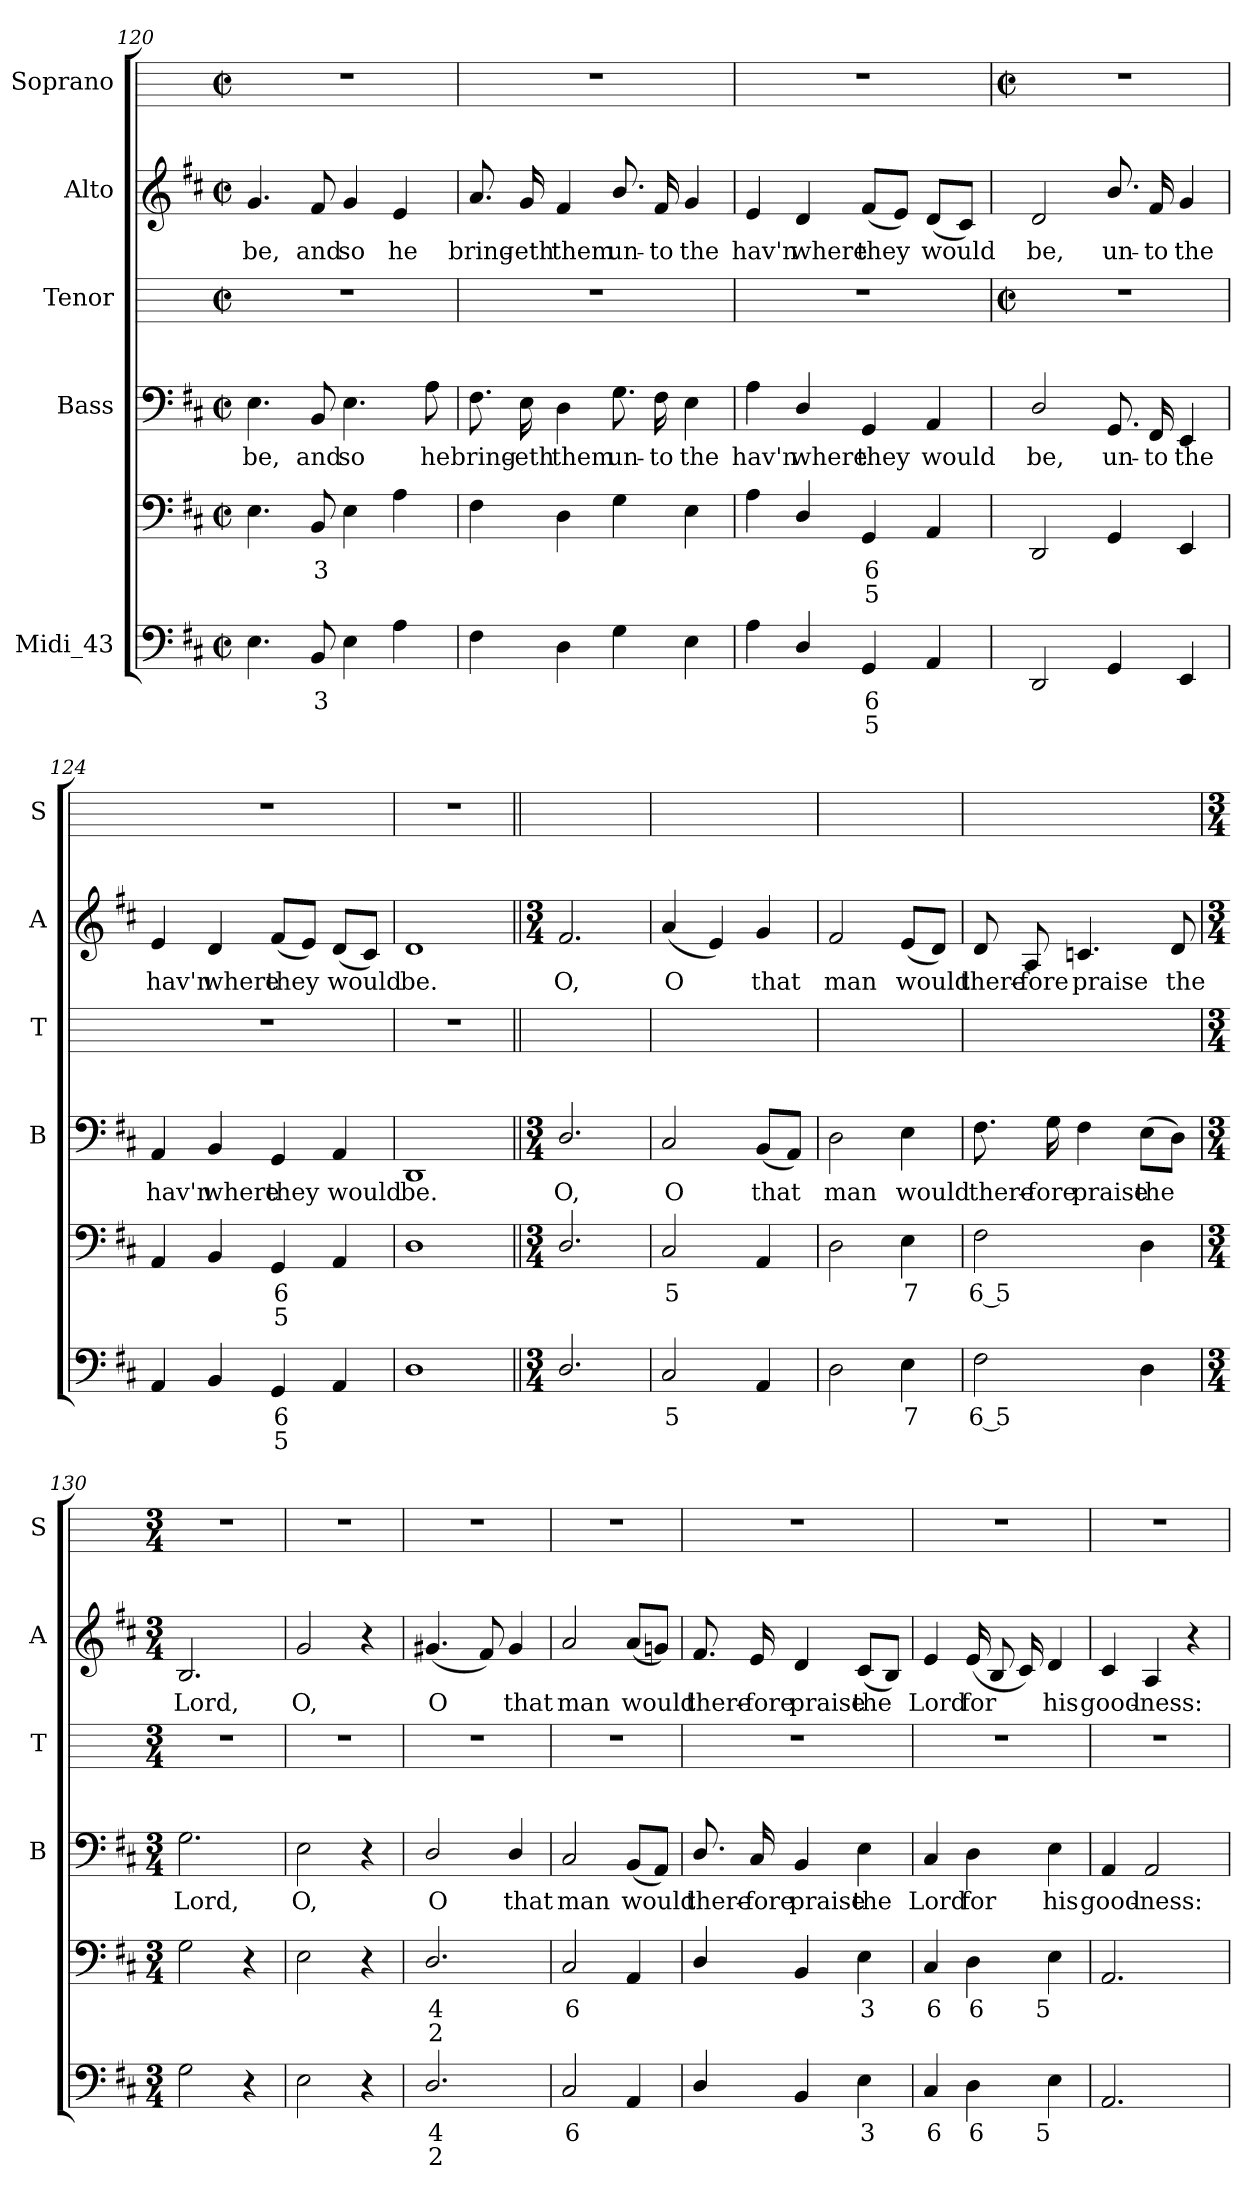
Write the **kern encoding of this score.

**kern	**text	**text	**kern	**text	**text	**kern	**text	**kern	**kern	**text	**kern
*part5	*part5	*part5	*part5	*part5	*part5	*part4	*part4	*part3	*part2	*part2	*part1
*staff6	*staff6	*staff6	*staff5	*staff5	*staff5	*staff4	*staff4	*staff3	*staff2	*staff2	*staff1
*I"Midi_43	*	*	*	*	*	*I"Bass	*	*I"Tenor	*I"Alto	*	*I"Soprano
*	*	*	*	*	*	*I'B	*	*I'T	*I'A	*	*I'S
*clefF4	*	*	*clefF4	*	*	*clefF4	*	*	*clefG2	*	*
*k[f#c#]	*	*	*k[f#c#]	*	*	*k[f#c#]	*	*	*k[f#c#]	*	*
*D:	*	*	*D:	*	*	*D:	*	*	*D:	*	*
*M2/2	*	*	*M2/2	*	*	*M2/2	*	*M2/2	*M2/2	*	*M2/2
*met(c|)	*	*	*met(c|)	*	*	*met(c|)	*	*met(c|)	*met(c|)	*	*met(c|)
=120	=120	=120	=120	=120	=120	=120	=120	=120	=120	=120	=120
!	!	!	!	!	!	!	!LO:LY:b	!	!	!LO:LY:b	!
4.E	.	.	4.E	.	.	4.E	be,	1r	4.g	be,	1r
!	!LO:LY:b	!	!	!LO:LY:b	!	!	!LO:LY:b	!	!	!LO:LY:b	!
8BBL	3	.	8BBL	3	.	8BB	and	.	8f#	and	.
!	!	!	!	!	!	!	!LO:LY:b	!	!	!LO:LY:b	!
4E	.	.	4E	.	.	4.E	so	.	4g	so	.
!	!	!	!	!	!	!	!	!	!	!LO:LY:b	!
4A	.	.	4A	.	.	.	.	.	4e	he	.
!	!	!	!	!	!	!	!LO:LY:b	!	!	!	!
.	.	.	.	.	.	8A	he	.	.	.	.
=121	=121	=121	=121	=121	=121	=121	=121	=121	=121	=121	=121
!	!	!	!	!	!	!	!LO:LY:b	!	!	!LO:LY:b	!
4F#	.	.	4F#	.	.	8.F#	bring-	1r	8.a	bring-	1r
!	!	!	!	!	!	!	!LO:LY:b	!	!	!LO:LY:b	!
.	.	.	.	.	.	16E	-eth	.	16g	-eth	.
!	!	!	!	!	!	!	!LO:LY:b	!	!	!LO:LY:b	!
4D	.	.	4D	.	.	4D	them	.	4f#	them	.
!	!	!	!	!	!	!	!LO:LY:b	!	!	!LO:LY:b	!
4G	.	.	4G	.	.	8.G	un-	.	8.b/	un-	.
!	!	!	!	!	!	!	!LO:LY:b	!	!	!LO:LY:b	!
.	.	.	.	.	.	16F#	-to	.	16f#	-to	.
!	!	!	!	!	!	!	!LO:LY:b	!	!	!LO:LY:b	!
4E	.	.	4E	.	.	4E	the	.	4g	the	.
=122	=122	=122	=122	=122	=122	=122	=122	=122	=122	=122	=122
!	!	!	!	!	!	!	!LO:LY:b	!	!	!LO:LY:b	!
4A	.	.	4A	.	.	4A	hav'n	1r	4e	hav'n	1r
!	!	!	!	!	!	!	!LO:LY:b	!	!	!LO:LY:b	!
4D/	.	.	4D/	.	.	4D/	where	.	4d	where	.
!	!LO:LY:b	!LO:LY:b	!	!LO:LY:b	!LO:LY:b	!	!LO:LY:b	!	!	!LO:LY:b	!
4GG	6	5	4GG	6	5	4GG	they	.	(<8f#L	they	.
.	.	.	.	.	.	.	.	.	8eJ)	.	.
!	!	!	!	!	!	!	!LO:LY:b	!	!	!LO:LY:b	!
4AA	.	.	4AA	.	.	4AA	would	.	(<8dL	would	.
.	.	.	.	.	.	.	.	.	8c#J)	.	.
!!LO:LB:g=z
=123	=123	=123	=123	=123	=123	=123	=123	=123	=123	=123	=123
*	*	*	*	*	*	*	*	*M2/2	*	*	*M2/2
*	*	*	*	*	*	*	*	*met(c|)	*	*	*met(c|)
!	!	!	!	!	!	!	!LO:LY:b	!	!	!LO:LY:b	!
2DD	.	.	2DD	.	.	2D/	be,	1r	2d	be,	1r
!	!	!	!	!	!	!	!LO:LY:b	!	!	!LO:LY:b	!
4GG	.	.	4GG	.	.	8.GG	un-	.	8.b/	un-	.
!	!	!	!	!	!	!	!LO:LY:b	!	!	!LO:LY:b	!
.	.	.	.	.	.	16FF#	-to	.	16f#	-to	.
!	!	!	!	!	!	!	!LO:LY:b	!	!	!LO:LY:b	!
4EE	.	.	4EE	.	.	4EE	the	.	4g	the	.
=124	=124	=124	=124	=124	=124	=124	=124	=124	=124	=124	=124
!	!	!	!	!	!	!	!LO:LY:b	!	!	!LO:LY:b	!
4AA	.	.	4AA	.	.	4AA	hav'n	1r	4e	hav'n	1r
!	!	!	!	!	!	!	!LO:LY:b	!	!	!LO:LY:b	!
4BB	.	.	4BB	.	.	4BB	where	.	4d	where	.
!	!LO:LY:b	!LO:LY:b	!	!LO:LY:b	!LO:LY:b	!	!LO:LY:b	!	!	!LO:LY:b	!
4GG	6	5	4GG	6	5	4GG	they	.	(<8f#L	they	.
.	.	.	.	.	.	.	.	.	8eJ)	.	.
!	!	!	!	!	!	!	!LO:LY:b	!	!	!LO:LY:b	!
4AA	.	.	4AA	.	.	4AA	would	.	(<8dL	would	.
.	.	.	.	.	.	.	.	.	8c#J)	.	.
=125	=125	=125	=125	=125	=125	=125	=125	=125	=125	=125	=125
!	!	!	!	!	!	!	!LO:LY:b	!	!	!LO:LY:b	!
1D	.	.	1D	.	.	1DD	be.	1r	1d	be.	1r
=126||	=126||	=126||	=126||	=126||	=126||	=126||	=126||	=126||	=126||	=126||	=126||
*M3/4	*	*	*M3/4	*	*	*M3/4	*	*	*M3/4	*	*
!	!	!	!	!	!	!	!LO:LY:b	!	!	!LO:LY:b	!
2.D/	.	.	2.D/	.	.	2.D/	O,	2.r	2.f#	O,	2.r
=127	=127	=127	=127	=127	=127	=127	=127	=127	=127	=127	=127
!	!LO:LY:b	!	!	!LO:LY:b	!	!	!LO:LY:b	!	!	!LO:LY:b	!
2C#	5	.	2C#	5	.	2C#	O	2.r	(4a	O	2.r
.	.	.	.	.	.	.	.	.	4e)	.	.
!	!	!	!	!	!	!	!LO:LY:b	!	!	!LO:LY:b	!
4AA	.	.	4AA	.	.	(<8BBL	that	.	4g	that	.
.	.	.	.	.	.	8AAJ)	.	.	.	.	.
=128	=128	=128	=128	=128	=128	=128	=128	=128	=128	=128	=128
!	!	!	!	!	!	!	!LO:LY:b	!	!	!LO:LY:b	!
2D	.	.	2D	.	.	2D	man	2.r	2f#	man	2.r
!	!LO:LY:b	!	!	!LO:LY:b	!	!	!LO:LY:b	!	!	!LO:LY:b	!
4E	7	.	4E	7	.	4E	would	.	(<8eL	would	.
.	.	.	.	.	.	.	.	.	8dJ)	.	.
=129	=129	=129	=129	=129	=129	=129	=129	=129	=129	=129	=129
!	!LO:LY:b	!	!	!LO:LY:b	!	!	!LO:LY:b	!	!	!LO:LY:b	!
2F#	6 5	.	2F#	6 5	.	8.F#	there-	2.r	8d	there-	2.r
!	!	!	!	!	!	!	!	!	!	!LO:LY:b	!
.	.	.	.	.	.	.	.	.	8A	-fore	.
!	!	!	!	!	!	!	!LO:LY:b	!	!	!	!
.	.	.	.	.	.	16G	-fore	.	.	.	.
!	!	!	!	!	!	!	!LO:LY:b	!	!	!LO:LY:b	!
.	.	.	.	.	.	4F#	praise	.	4.cn	praise	.
!	!	!	!	!	!	!	!LO:LY:b	!	!	!	!
4D	.	.	4D	.	.	(>8EL	the	.	.	.	.
!	!	!	!	!	!	!	!	!	!	!LO:LY:b	!
.	.	.	.	.	.	8DJ)	.	.	8d	the	.
!!LO:LB:g=z
=130	=130	=130	=130	=130	=130	=130	=130	=130	=130	=130	=130
*M3/4	*	*	*M3/4	*	*	*M3/4	*	*M3/4	*M3/4	*	*M3/4
!	!	!	!	!	!	!	!LO:LY:b	!	!	!LO:LY:b	!
2G	.	.	2G	.	.	2.G	Lord,	2.r	2.B	Lord,	2.r
4r	.	.	4r	.	.	.	.	.	.	.	.
=131	=131	=131	=131	=131	=131	=131	=131	=131	=131	=131	=131
!	!	!	!	!	!	!	!LO:LY:b	!	!	!LO:LY:b	!
2E	.	.	2E	.	.	2E	O,	2.r	2g	O,	2.r
4r	.	.	4r	.	.	4r	.	.	4r	.	.
=132	=132	=132	=132	=132	=132	=132	=132	=132	=132	=132	=132
!	!LO:LY:b	!LO:LY:b	!	!LO:LY:b	!LO:LY:b	!	!LO:LY:b	!	!	!LO:LY:b	!
2.D/	4	2	2.D/	4	2	2D/	O	2.r	(<4.g#X	O	2.r
.	.	.	.	.	.	.	.	.	8f#)	.	.
!	!	!	!	!	!	!	!LO:LY:b	!	!	!LO:LY:b	!
.	.	.	.	.	.	4D/	that	.	4g#	that	.
=133	=133	=133	=133	=133	=133	=133	=133	=133	=133	=133	=133
!	!LO:LY:b	!	!	!LO:LY:b	!	!	!LO:LY:b	!	!	!LO:LY:b	!
2C#	6	.	2C#	6	.	2C#	man	2.r	2a	man	2.r
!	!	!	!	!	!	!	!LO:LY:b	!	!	!LO:LY:b	!
4AA	.	.	4AA	.	.	(<8BBL	would	.	(<8aL	would	.
.	.	.	.	.	.	8AAJ)	.	.	8gnJ)	.	.
=134	=134	=134	=134	=134	=134	=134	=134	=134	=134	=134	=134
!	!	!	!	!	!	!	!LO:LY:b	!	!	!LO:LY:b	!
4D/	.	.	4D/	.	.	8.D/	there-	2.r	8.f#	there-	2.r
!	!	!	!	!	!	!	!LO:LY:b	!	!	!LO:LY:b	!
.	.	.	.	.	.	16C#	-fore	.	16e	-fore	.
!	!	!	!	!	!	!	!LO:LY:b	!	!	!LO:LY:b	!
4BB	.	.	4BB	.	.	4BB	praise	.	4d	praise	.
!	!LO:LY:b	!	!	!LO:LY:b	!	!	!LO:LY:b	!	!	!LO:LY:b	!
4E	3	.	4E	3	.	4E	the	.	(<8c#L	the	.
.	.	.	.	.	.	.	.	.	8BJ)	.	.
=135	=135	=135	=135	=135	=135	=135	=135	=135	=135	=135	=135
!	!LO:LY:b	!	!	!LO:LY:b	!	!	!LO:LY:b	!	!	!LO:LY:b	!
4C#	6	.	4C#	6	.	4C#	Lord	2.r	4e	Lord	2.r
!	!LO:LY:b	!	!	!LO:LY:b	!	!	!LO:LY:b	!	!	!LO:LY:b	!
4D	6	.	4D	6	.	4D	for	.	(<16eLL	for	.
.	.	.	.	.	.	.	.	.	8B	.	.
.	.	.	.	.	.	.	.	.	16c#J)	.	.
!	!LO:LY:b	!	!	!LO:LY:b	!	!	!LO:LY:b	!	!	!LO:LY:b	!
4E	5	.	4E	5	.	4E	his	.	4d	his	.
=136	=136	=136	=136	=136	=136	=136	=136	=136	=136	=136	=136
!	!	!	!	!	!	!	!LO:LY:b	!	!	!LO:LY:b	!
2.AA	.	.	2.AA	.	.	4AA	good-	2.r	4c#	good-	2.r
!	!	!	!	!	!	!	!LO:LY:b	!	!	!LO:LY:b	!
.	.	.	.	.	.	2AA	-ness:	.	4A	-ness:	.
.	.	.	.	.	.	.	.	.	4r	.	.
=	=	=	=	=	=	=	=	=	=	=	=
*-	*-	*-	*-	*-	*-	*-	*-	*-	*-	*-	*-
